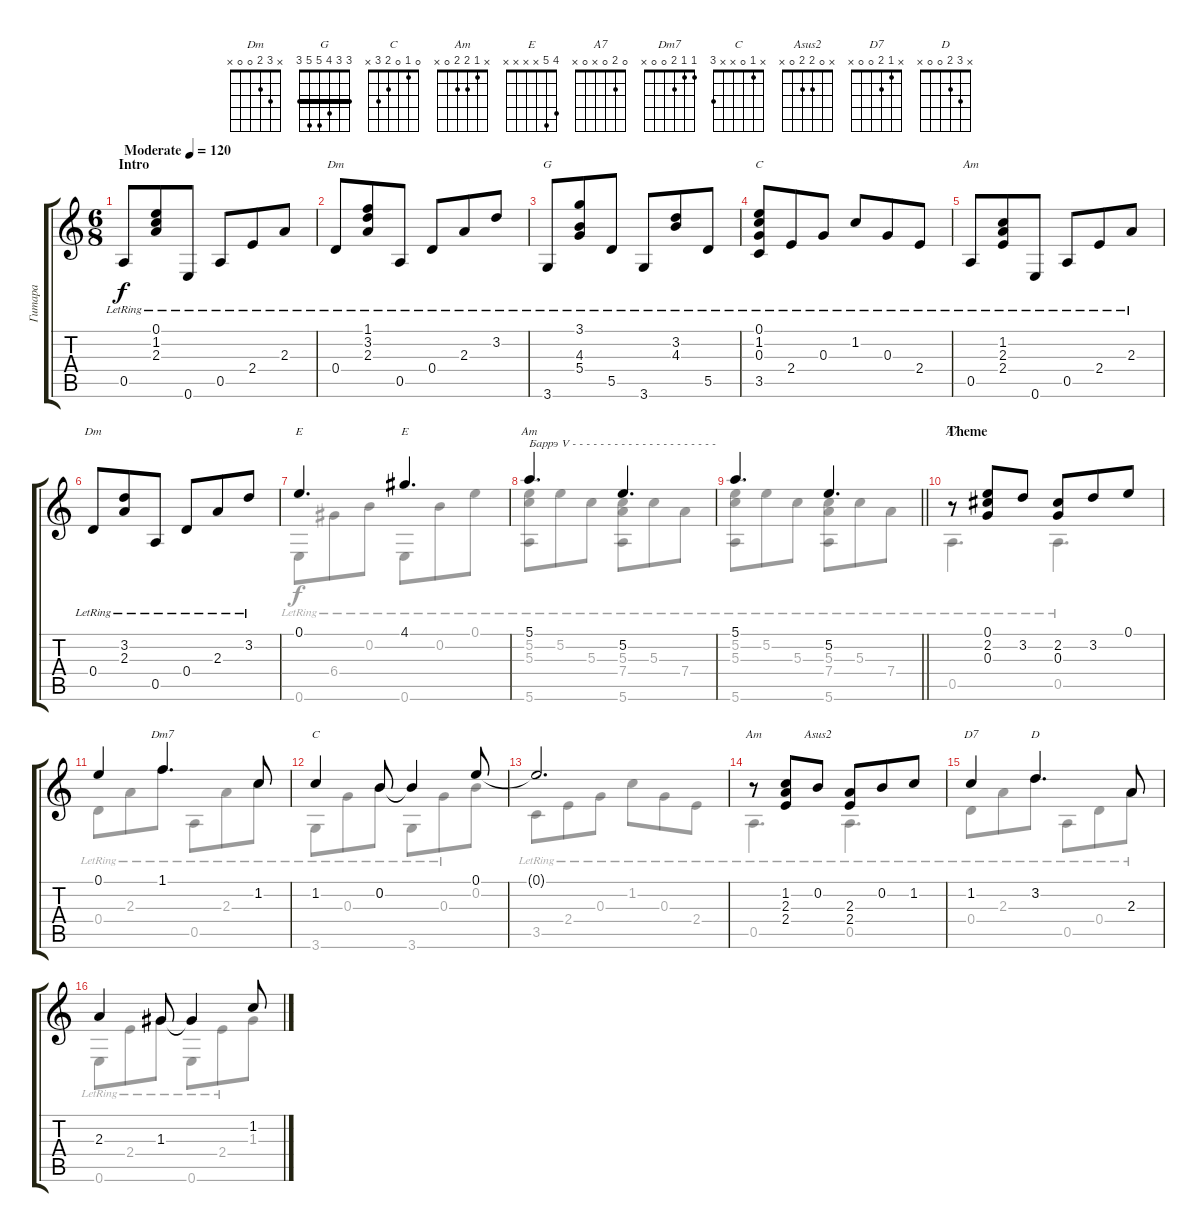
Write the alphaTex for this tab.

\track ("Гитара" "Гитара") {instrument acousticguitarnylon}
\staff {score tabs}
\tuning (E4 B3 G3 D3 A2 E2) {hide}
\chord ("Dm" 1 3 2 0 0 x)
\chord ("G" 3 3 4 5 5 3) {barre 3}
\chord ("C" 0 1 0 2 3 x)
\chord ("Am" x 1 2 2 0 0)
\chord ("Dm" x 3 2 0 0 x)
\chord ("E" 0 0 x 6 x 0) {firstfret 2}
\chord ("E" 4 5 x x x x)
\chord ("Am" 5 5 5 7 x 5) {firstfret 5 barre 5}
\chord ("A7" 0 2 0 x 0 x)
\chord ("Dm7" 1 1 2 0 0 x)
\chord ("С" x 1 0 x x 3)
\chord ("Am" x 1 2 2 0 x)
\chord ("Asus2" x 0 2 2 0 x)
\chord ("D7" x 1 2 0 0 x)
\chord ("D" x 3 2 0 0 x)
\voice
\ts (6 8)
\section ("" "Intro")
\tempo (120 "Moderate")
\clef g2
\ks c
0.5{lr}.8{dy f instrument acousticguitarnylon} (0.1{lr} 1.2{lr} 2.3{lr}).8 0.6{lr}.8 0.5{lr}.8 2.4{lr}.8 2.3{lr}.8 |
0.4{lr}.8{ch "Dm"} (1.1{lr} 3.2{lr} 2.3{lr}).8 0.5{lr}.8 0.4{lr}.8 2.3{lr}.8 3.2{lr}.8 |
3.6{lr}.8{ch "G"} (3.1{lr} 4.3{lr} 5.4{lr}).8 5.5{lr}.8 3.6{lr}.8 (3.2{lr} 4.3{lr}).8 5.5{lr}.8 |
(0.1{lr} 1.2{lr} 0.3{lr} 3.5{lr}).8{ch "C"} 2.4{lr}.8 0.3{lr}.8 1.2{lr}.8 0.3{lr}.8 2.4{lr}.8 |
0.5{lr}.8{ch "Am"} (1.2{lr} 2.3{lr} 2.4{lr}).8 0.6{lr}.8 0.5{lr}.8 2.4{lr}.8 2.3{lr}.8 |
0.4{lr}.8{ch "Dm"} (3.2{lr} 2.3{lr}).8 0.5{lr}.8 0.4{lr}.8 2.3{lr}.8 3.2{lr}.8 |
0.1.4{d ch "E"} 4.1.4{d ch "E"} |
5.1.4{d ch "Am" txt "Баррэ V - - - - - - - - - - - - - - - - - - - - -"} 5.2.4{d} |
\barLineRight lightlight
5.1.4{d} 5.2.4{d} |
\section ("" "Theme")
r.8{ch "A7"} (0.1 2.2 0.3).8 3.2.8 (2.2 0.3).8 3.2.8 0.1.8 |
0.1.4 1.1.4{d ch "Dm7"} 1.2.8 |
1.2.4{ch "С"} 0.2.8 0.2{t}.4 0.1.8 |
0.1{t}.2{d} |
r.8{ch "Am"} (1.2 2.3 2.4).8 0.2.8{ch "Asus2"} (2.3 2.4).8 0.2.8 1.2.8 |
1.2.4{ch "D7"} 3.2.4{d ch "D"} 2.3.8 |
2.3.4 1.3.8 1.3{t}.4 1.2.8
\voice
\clef g2
\ottava regular
\simile none
\ks c
|
|
|
|
|
|
0.6{lr}.8 6.4{lr}.8 0.2{lr}.8 0.6{lr}.8 0.2{lr}.8 0.1{lr}.8 |
(5.2{lr} 5.3{lr} 5.6{lr}).8 5.2{lr}.8 5.3{lr}.8 (5.3{lr} 7.4{lr} 5.6{lr}).8 5.3{lr}.8 7.4{lr}.8 |
\barLineRight lightlight
(5.2{lr} 5.3{lr} 5.6{lr}).8 5.2{lr}.8 5.3{lr}.8 (5.3{lr} 7.4{lr} 5.6{lr}).8 5.3{lr}.8 7.4{lr}.8 |
0.5{lr}.4{d} 0.5{lr}.4{d} |
0.4{lr}.8 2.3{lr}.8 1.1{lr}.8 0.5{lr}.8 2.3{lr}.8 1.2{lr}.8 |
3.6{lr}.8 0.3{lr}.8 0.2{lr}.8 3.6{lr}.8 0.3{lr}.8 0.2.8 |
3.5{lr}.8 2.4{lr}.8 0.3{lr}.8 1.2{lr}.8 0.3{lr}.8 2.4{lr}.8 |
0.5{lr}.4{d} 0.5{lr}.4{d} |
0.4{lr}.8 2.3{lr}.8 3.2{lr}.8 0.5{lr}.8 0.4{lr}.8 2.3{lr}.8 |
0.6{lr}.8 2.4{lr}.8 1.3{lr}.8 0.6{lr}.8 2.4{lr}.8 1.3.8
